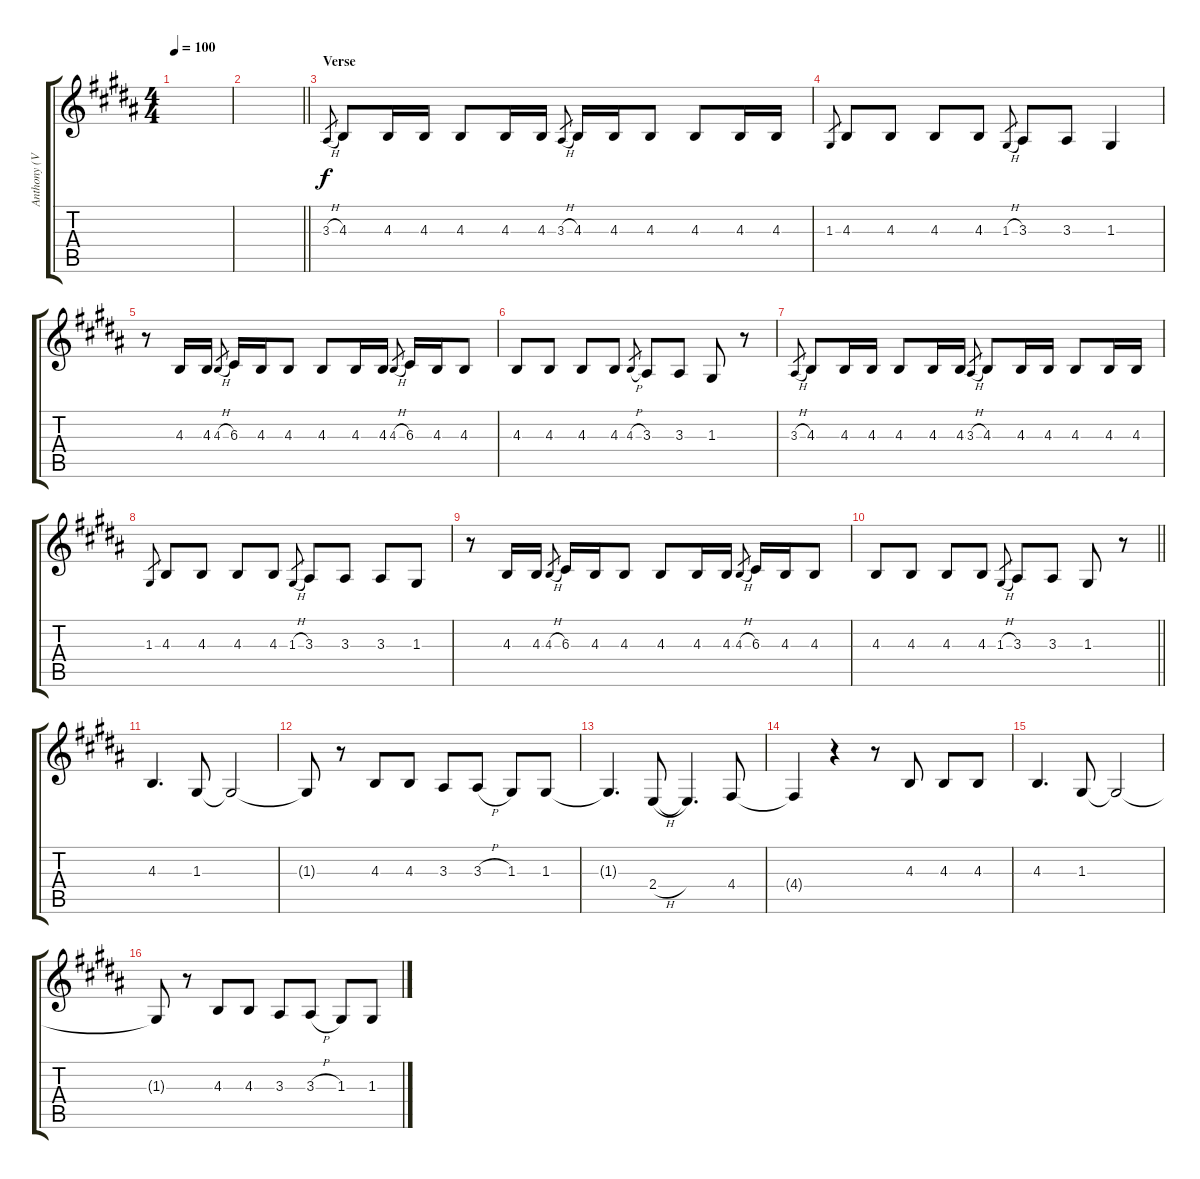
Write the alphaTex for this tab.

\track ("Anthony (Vocals)" "Anthony (V") {instrument altosax}
\staff {score tabs}
\tuning (E4 B3 G3 D3 A2 E2) {hide}
\ts (4 4)
\tempo 100
\clef g2
\ks b
|
\barLineRight lightlight
|
\section ("" "Verse")
3.3{h}.8{gr} 4.3.8 4.3.16 4.3.16 4.3.8 4.3.16 4.3.16 3.3{h}.8{gr} 4.3.16 4.3.16 4.3.8 4.3.8 4.3.16 4.3.16 |
1.3.8{gr} 4.3.8 4.3.8 4.3.8 4.3.8 1.3{h}.8{gr} 3.3.8 3.3.8 1.3.4 |
r.8 4.3.16 4.3.16 4.3{h}.8{gr} 6.3.16 4.3.16 4.3.8 4.3.8 4.3.16 4.3.16 4.3{h}.8{gr} 6.3.16 4.3.16 4.3.8 |
4.3.8 4.3.8 4.3.8 4.3.8 4.3{h}.8{gr} 3.3.8 3.3.8 1.3.8 r.8 |
3.3{h}.8{gr} 4.3.8 4.3.16 4.3.16 4.3.8 4.3.16 4.3.16 3.3{h}.8{gr} 4.3.8 4.3.16 4.3.16 4.3.8 4.3.16 4.3.16 |
1.3.8{gr} 4.3.8 4.3.8 4.3.8 4.3.8 1.3{h}.8{gr} 3.3.8 3.3.8 3.3.8 1.3.8 |
r.8 4.3.16 4.3.16 4.3{h}.8{gr} 6.3.16 4.3.16 4.3.8 4.3.8 4.3.16 4.3.16 4.3{h}.8{gr} 6.3.16 4.3.16 4.3.8 |
\barLineRight lightlight
4.3.8 4.3.8 4.3.8 4.3.8 1.3{h}.8{gr} 3.3.8 3.3.8 1.3.8 r.8 |
4.3.4{d} 1.3.8 1.3{t}.2 |
1.3{t}.8 r.8 4.3.8 4.3.8 3.3.8 3.3{h}.8 1.3.8 1.3.8 |
1.3{t}.4{d} 2.4{h}.8 2.4{t}.4{d} 4.4.8 |
4.4{t}.4 r.4 r.8 4.3.8 4.3.8 4.3.8 |
4.3.4{d} 1.3.8 1.3{t}.2 |
1.3{t}.8 r.8 4.3.8 4.3.8 3.3.8 3.3{h}.8 1.3.8 1.3.8
